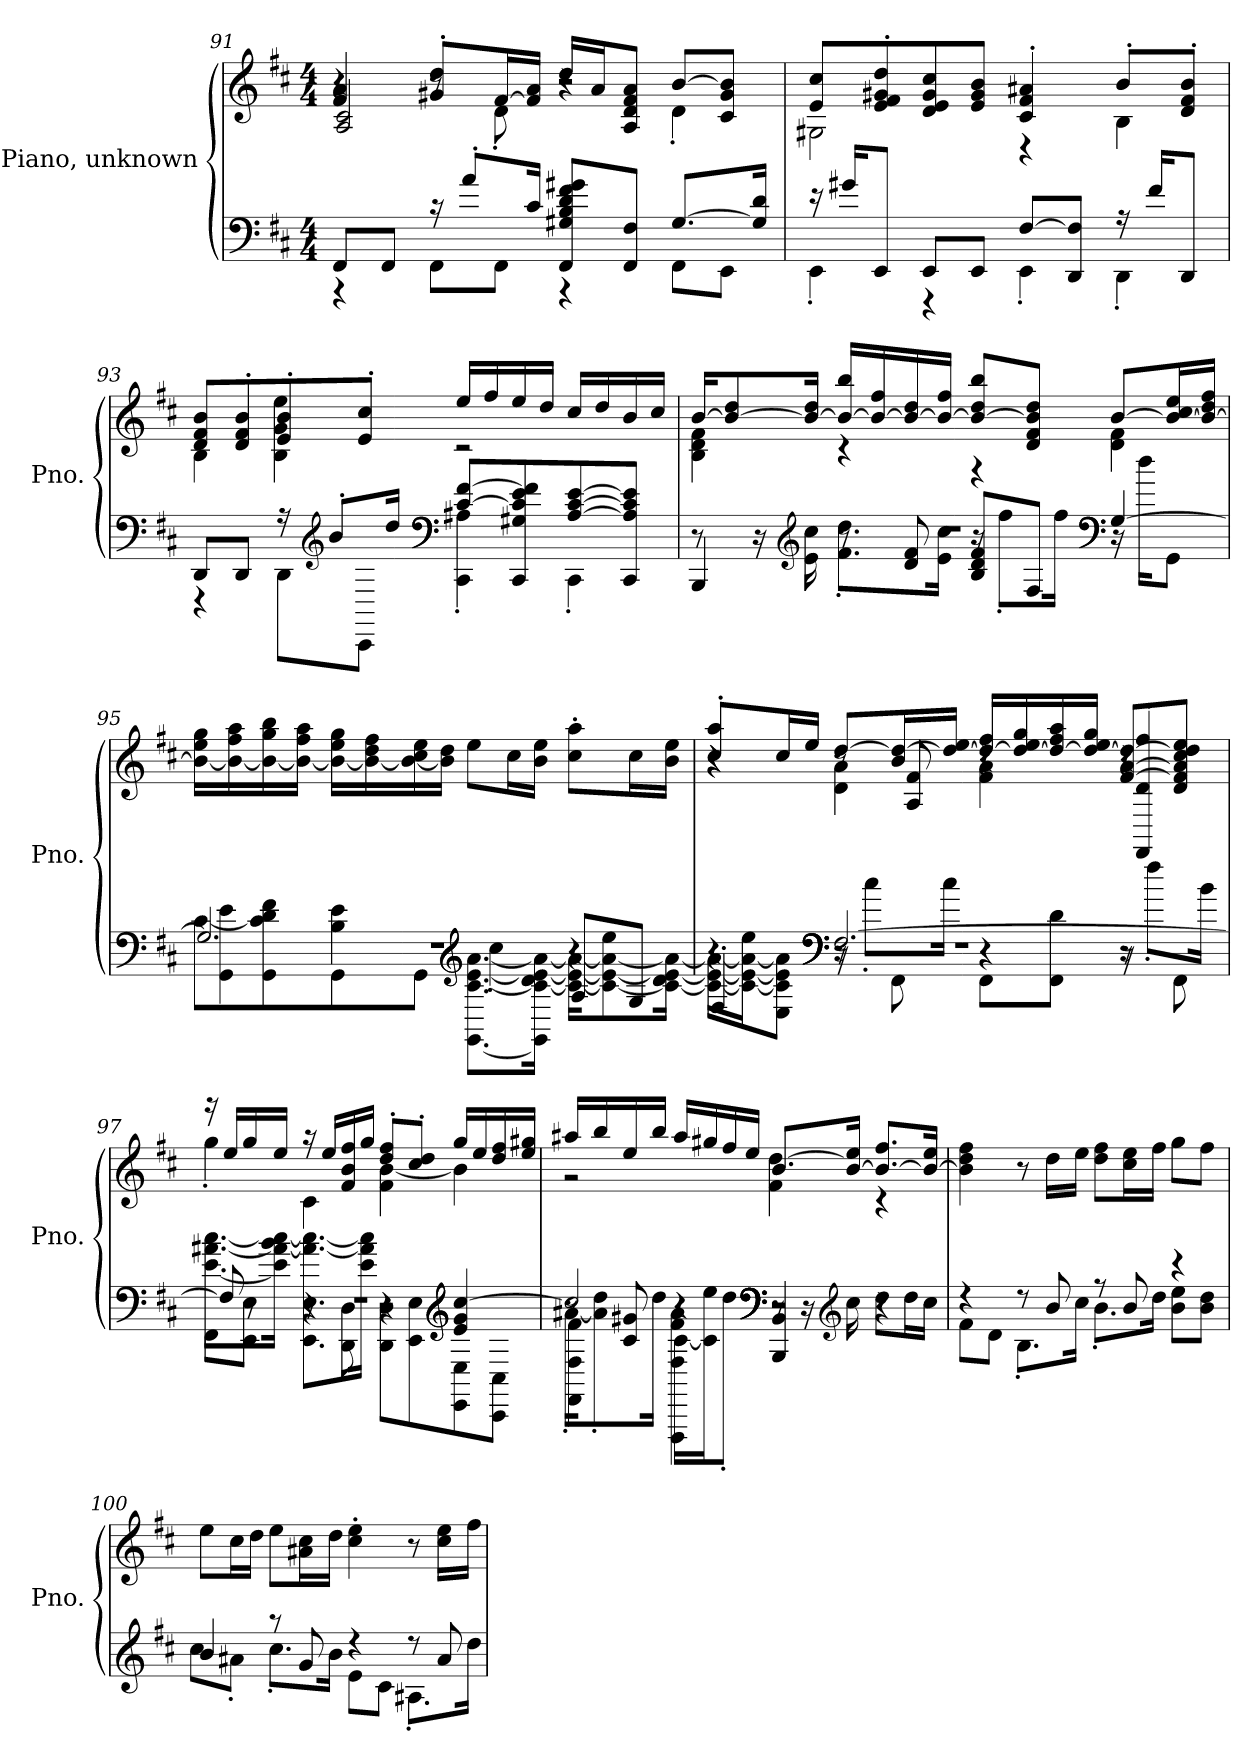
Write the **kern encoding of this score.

**kern	**kern
*part1	*part1
*staff2	*staff1
*I"Piano, unknown	*
*I'Pno.	*
!!LO:LB:g=z
*clefF4	*clefG2
*k[f#c#]	*k[f#c#]
*M4/4	*M4/4
=91	=91
*^	*^
*	*	*	*^
8FF#/L	4r	4f#/ 4a/	4r	2A/ 2c#/
8FF#/J	.	.	.	.
16r	8FF#\L	8g#X/' 8dd/'L	8r	.
8a'/L	.	.	.	.
.	8FF#\J	[16f#/L	8d'\	.
16c#/Jk	.	16f#/] 16a/JJ	.	.
8FF#/ 8G#X/ 8B/ 8d/ 8f#/ 8g#X/L	4r	16dd/LL	4r	2r
.	.	16a/J	.	.
8FF#/ 8F#/J	.	8A/ 8d/ 8f#/ 8a/J	.	.
[8.G#/L	8FF#\L	[8b/L	4d'\	.
.	8EE\J	8c#/ 8g#/ 8b/]J	.	.
16G#/] 16d/Jk	.	.	.	.
*	*	*	*v	*v
=92	=92	=92	=92
16r	4EE'\	8e/ 8cc#/L	2G#X\
16g#X/KL	.	.	.
8EE/J	.	8e/' 8f#/' 8g#X/' 8dd/'	.
8EE/L	4r	8d/ 8e/ 8g#/ 8cc#/	.
8EE/J	.	8e/ 8g#/ 8b/J	.
[8F#/L	4EE'\	4c#/' 4f#/' 4a#X/'	4r
8DD/ 8F#/]J	.	.	.
16r	4DD'\	8b'/L	4B\
16f#/KL	.	.	.
8DD/J	.	8d/' 8f#/' 8b/'J	.
!!LO:PB:g=z	!!
=93	=93	=93	=93
8DD/L	4r	8d/ 8f#/ 8b/L	4B\
8DD/J	.	8d/' 8f#/' 8b/'	.
16r	8DD\L	8e/' 8b/'	4B\ 4g\ 4ee\
*clefG2	*	*	*
8b'/L	.	.	.
.	8CC#\J	8e/' 8cc#/'J	.
16dd/Jk	.	.	.
*clefF4	*	*	*
[8c#/ [8f#/L	4CC#\' 4A#X\'	16ee/LL	2r
.	.	16ff#/	.
8CC#/ 8G#X/ 8c#/] 8e/ 8f#/]	.	16ee/	.
.	.	16dd/JJ	.
[8A#/ [8c#/ [8e/	4CC#'\	16cc#/LL	.
.	.	16dd/	.
8CC#/ 8A#/] 8c#/] 8e/]J	.	16b/	.
.	.	16cc#/JJ	.
=94	=94	=94	=94
*	*^	*	*
1r	8r	4BBB/	[16b/KL	4B\ 4d\ 4f#\
.	.	.	8b/_ 8dd/	.
.	16r	.	.	.
*clefG2	*	*	*	*
.	16e\ 16cc#\	.	16b/_ 16dd/Jk	.
.	8.f#\' 8.dd\'L	8r	16b/_ 16bb/LL	4r
.	.	.	16b/_ 16ff#/	.
.	.	8d/ 8f#/	16b/_ 16dd/	.
.	16e\ 16cc#\Jk	.	16b/_ 16ff#/JJ	.
.	16r	8B/ 8d/ 8f#/L	8b/_ 8dd/ 8bb/L	4r
.	8ff#'\L	.	.	.
.	.	8F#/J	8d/ 8f#/ 8b/] 8dd/J	.
.	16ff#\Jk	.	.	.
*clefF4	*	*	*	*
.	16r	[4G/	[8b/L	4d\ 4f#\
.	16dd\KL	.	.	.
.	8GG\J	.	16b/_ 16cc#/ 16ee/L	.
.	.	.	16b/_ 16dd/ 16ff#/JJ	.
*	*	*	*v	*v
!!LO:LB:g=z
=95	=95	=95	=95
*	*	*^	*
1r	[8c#\L	2.G/]	4GG\' 4e\'	16b\_ 16ee\ 16gg\LL
.	.	.	.	16b\_ 16ff#\ 16aa\
.	8GG\ 8c#\] 8d\ 8f#\	.	.	16b\_ 16gg\ 16bb\
.	.	.	.	16b\_ 16ff#\ 16aa\JJ
.	8GG\	.	4B\ 4e\	16b\_ 16ee\ 16gg\LL
.	.	.	.	16b\_ 16dd\ 16ff#\
.	8GG\J	.	.	16b\_ 16cc#\ 16ee\
.	.	.	.	16b\] 16dd\JJ
*clefG2	*	*	*	*
.	[8.GG\ [8.c#\ [8.e\ [8.a\L	.	4cc#'\	8ee\L
.	.	.	.	16cc#\L
.	16GG\] 16c#\_ 16d\ 16e\_ 16a\_Jk	.	.	16b\ 16ee\JJ
.	16c#\_ 16e\_ 16a\_KL	8A/L	4r	8cc#\' 8aa\'L
.	8c#\_ 8e\_ 8a\_ 8ee\	.	.	.
.	.	8G/J	.	16cc#\L
.	16c#\_ 16d\ 16e\_ 16a\_Jk	.	.	16b\ 16ee\JJ
!!LO:LB:g=z
=96	=96	=96	=96	=96
*	*	*	*	*^
*	*	*	*	*	*^
1r	16c#\_ 16e\_ 16a\_LL	4F#'/	4r	8cc#/' 8aa/'L	4r	4r
.	16c#\_ 16e\_ 16a\_ 16ee\J	.	.	.	.	.
.	8E\ 8c#\] 8e\] 8a\]J	.	.	16cc#/L	.	.
.	.	.	.	16ee/JJ	.	.
*clefF4	*	*	*	*	*	*
.	16r	[2.F#/	8r	[8dd/L	4d\ 4a\	8r
.	8cc#'\L	.	.	.	.	.
.	.	.	8FF#\	16b/ 16dd/_L	.	8A/ 8f#/
.	16cc#\Jk	.	.	16dd/_ 16ee/JJ	.	.
.	8FF#\L	.	4r	16dd/_ 16ff#/LL	4f#\ 4a\	4r
.	.	.	.	16dd/_ 16ee/ 16gg/	.	.
.	8FF#\ 8d\J	.	.	16dd/_ 16ff#/ 16aa/	.	.
.	.	.	.	16dd/_ 16ee/ 16gg/JJ	.	.
.	16r	.	8r	[8f#/ [8a/ 8dd/_L	4r	4FF#/' 4d/' 4ff#/'
.	8ff#'\L	.	.	.	.	.
.	.	.	8FF#\	8d/ 8f#/] 8a/] 8cc#/ 8dd/] 8ee/J	.	.
.	16b\Jk	.	.	.	.	.
*	*	*	*	*	*v	*v
=97	=97	=97	=97	=97	=97
1r	[8.e\ [8.a#X\ [8.cc#\L	8F#/]	8FF#\L	16r	4gg'\
.	.	.	.	16ee/LL	.
.	.	8r	8EE\ 8E\J	16gg/	.
.	16e\] 16a#\_ 16b\ 16cc#\_Jk	.	.	16ee/JJ	.
.	8.EE\ 8.E\ 8.a#\_ 8.cc#\_L	4r	8r	16r	4c#\
.	.	.	.	16ee/LL	.
.	.	.	8DD\ 8D\	16f#/ 16b/ 16ff#/	.
.	16e\ 16a#\] 16cc#\]Jk	.	.	16gg/JJ	.
.	8DD\ 8D\L	4r	2r	8dd/' 8ff#/'L	4f#\ [4b\
.	8EE\ 8E\	.	.	8cc#/' 8dd/'J	.
*clefG2	*	*	*	*	*
.	8EE\ 8E\	4e/ 4g/ [4cc#/	.	16gg/LL	4b\]
.	.	.	.	16ee/	.
.	8CC#\ 8C#\J	.	.	16dd/ 16ff#/	.
.	.	.	.	16ee/ 16gg#X/JJ	.
!!LO:LB:g=z	!!
=98	=98	=98	=98	=98	=98
8r	[16a#X'\KL	2cc#/]	4FF#\ 4F#\ 4f#\	16aa#X/LL	2r
.	8a#\]' 8dd\'	.	.	16bb/	.
8c#/ 8g#X/	.	.	.	16ee/	.
.	16dd\Jk	.	.	16bb/JJ	.
4r	[16c#\LL	.	4FFF#\ 4F#\ 4f#\ 4a#\	16aa#/LL	.
.	16c#\] 16ee\J	.	.	16gg#X/	.
.	8dd'\J	.	.	16ff#/	.
.	.	.	.	16ee/JJ	.
*clefF4	*	*	*	*	*
2r	8r	4BBB/ 4BB/	2r	[8.b/L	4f#\ 4dd\
.	16r	.	.	.	.
*clefG2	*	*	*	*	*
.	16cc#\	.	.	16b/_ 16ee/Jk	.
.	8dd\L	4r	.	8.b/_ 8.ff#/L	4r
.	16dd\L	.	.	.	.
.	16cc#\JJ	.	.	16b/_ 16ee/Jk	.
*	*v	*v	*v	*	*
*	*	*v	*v
=99	=99	=99
4r	8f#\L	4b\] 4dd\ 4ff#\
.	8d\J	.
8r	8.B'\L	8r
8b/	.	16dd\LL
.	16cc#\Jk	16ee\JJ
8r	8.b'\L	8dd\ 8ff#\L
8b/	.	16cc#\ 16ee\L
.	16dd\Jk	16ff#\JJ
4r	8b\ 8ee\L	8gg\L
.	8b\ 8dd\J	8ff#\J
!!LO:LB:g=z
=100	=100	=100
4b/	8cc#\L	8ee\L
.	8a#X'\J	16cc#\L
.	.	16dd\JJ
8r	8.cc#'\L	8ee\L
8g/	.	16a#X\ 16cc#\L
.	16b\Jk	16dd\JJ
4r	8e\L	4cc#\' 4ee\'
.	8c#\J	.
8r	8.A#X'\L	8r
8a#/	.	16cc#\ 16ee\LL
.	16dd\Jk	16ff#\JJ
*v	*v	*
=	=
*-	*-
